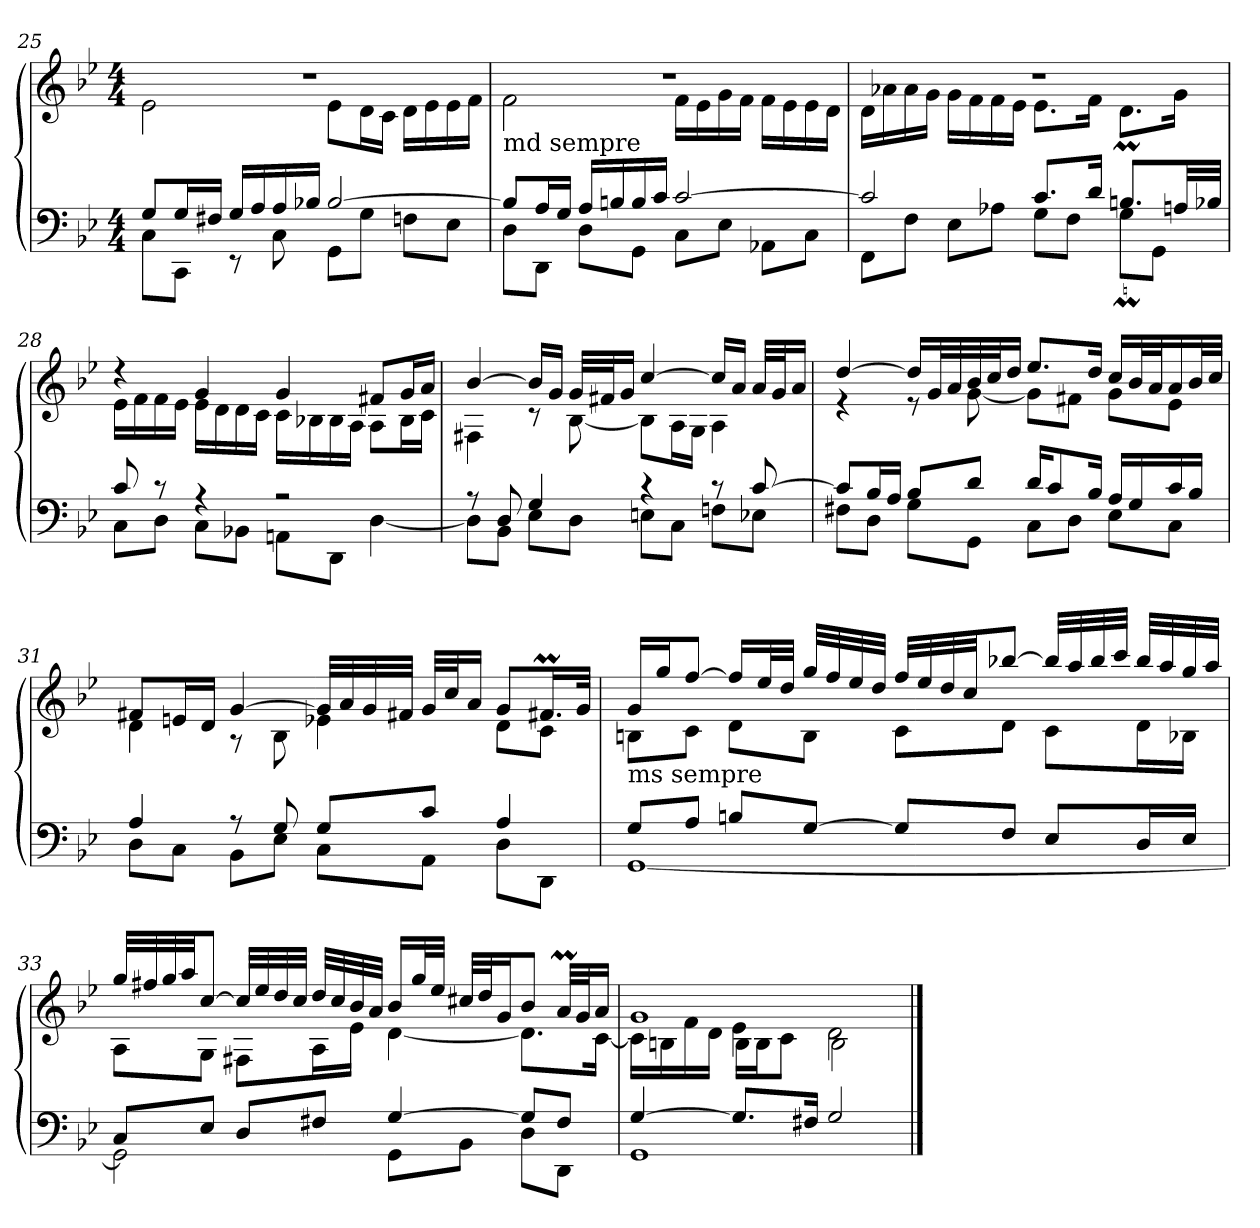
**kern	**kern
*part1	*part1
*staff2	*staff1
*clefF4	*clefG2
*k[b-e-]	*k[b-e-]
*B-:	*B-:
*M4/4	*M4/4
=25	=25
*^	*^
8G/L	8C\L	1rdd	2e-\
16G/L	8CC\J	.	.
16F#X/JJ	.	.	.
16G/LL	8r	.	.
16A/	.	.	.
16A/	8C\	.	.
16B-X/JJ	.	.	.
[2B-/	8GG\L	.	8e-\L
.	8G\J	.	16d\L
.	.	.	16c\JJ
.	8Fn\L	.	16d\LL
.	.	.	16e-\
.	8E-\J	.	16e-\
.	.	.	16f\JJ
!!LO:LB:g=z	!!
=26	=26	=26	=26
!LO:TX:a:t=md sempre	!	!	!
8B-/L]	8D\L	1rdd	2f\
16A/L	8DD\J	.	.
16G/JJ	.	.	.
16A/LL	8D\L	.	.
16Bn/	.	.	.
16B/	8GG\J	.	.
16c/JJ	.	.	.
[2c/	8C\L	.	16f\LL
.	.	.	16e-\
.	8E-\J	.	16g\
.	.	.	16f\JJ
.	8AA-X\L	.	16f\LL
.	.	.	16e-\
.	8C\J	.	16e-\
.	.	.	16d\JJ
=27	=27	=27	=27
2c/]	8FF\L	1rdd	16d\LL
.	.	.	16a-X\
.	8F\J	.	16a-\
.	.	.	16g\JJ
.	8E-\L	.	16g\LL
.	.	.	16f\
.	8A-X\J	.	16f\
.	.	.	16e-\JJ
8.c/L	8G\L	.	8.e-\L
.	8F\J	.	.
16d/Jk	.	.	16f\Jk
8.Bn/L	8GM\L	.	8.dm\L
.	8GG\J	.	.
32An/LL	.	.	16g\Jk
32B-X/JJJ	.	.	.
!!LO:LB:g=z	!!
=28	=28	=28	=28
8c/	8C\L	4r	16e-\LL
.	.	.	16f\
8rc	8D\J	.	16f\
.	.	.	16e-\JJ
4rA	8C\L	4g/	16e-\LL
.	.	.	16d\
.	8BB-X\J	.	16d\
.	.	.	16c\JJ
2rA	8AAn\L	4g/	16c\LL
.	.	.	16B-X\
.	8DD\J	.	16B-\
.	.	.	16A\JJ
.	[4D\	8f#X/L	8A\L
.	.	16g/L	16B-\L
.	.	16a/JJ	16c\JJ
=29	=29	=29	=29
8rA	8D\L]	[4b-/	4F#X\
8D/	8BB-\J	.	.
4G/	8E-\L	16b-/LL]	8rc
.	.	16g/JJ	.
.	8D\J	32g/LLL	[8B-\
.	.	32f#X/J	.
.	.	16g/JJ	.
4rc	8En\L	[4cc/	8B-\L]
.	8C\J	.	16A\L
.	.	.	16G\JJ
8rc	8Fn\L	16cc/LL]	4A\
.	.	16a/JJ	.
[8c/	8E-X\J	32a/LLL	.
.	.	32g/J	.
.	.	16a/JJ	.
!!LO:LB:g=z	!!
=30	=30	=30	=30
8c/L]	8F#X\L	[4dd/	4re
16B-/L	8D\J	.	.
16A/JJ	.	.	.
8B-/L	8G\L	16dd/LL]	8re
.	.	32g/L	.
.	.	32a/	.
8d/J	8GG\J	32b-/	[8g\
.	.	32cc/J	.
.	.	16dd/JJ	.
16d/KL	8C\L	8.ee-/L	8g\L]
8c/	.	.	.
.	8D\J	.	8f#X\J
16B-/Jk	.	16dd/Jk	.
16A/LL	8E-\L	16cc/LL	8g\L
16G/	.	32b-/L	.
.	.	32a/J	.
16c/	8C\J	16a/	8e-\J
16B-/JJ	.	32b-/L	.
.	.	32cc/JJJ	.
=31	=31	=31	=31
4A/	8D\L	8f#X/L	4d\
.	8C\J	16en/L	.
.	.	16d/JJ	.
8rA	8BB-\L	[4g/	8rA
8G/	8E-\J	.	8B-\
8G/L	8C\L	32g/LLL]	4e-X\
.	.	32a/	.
.	.	32g/	.
.	.	32f#X/JJJ	.
8c/J	8AA\J	32g/LLL	.
.	.	32cc/J	.
.	.	16a/JJ	.
4A/	8D\L	8g/L	8d\L
.	8DD\J	16.f#Xm/L	8c\J
.	.	32g/JJk	.
!!LO:PB:g=z	!!
=32	=32	=32	=32
!	!	!LO:TX:b:t=ms sempre	!
8G/L	[1GG:	16g/LL	8Bn\L
.	.	16gg/J	.
8A/J	.	[8ff/J	8c\J
8Bn/L	.	16ff/LL]	8d\L
.	.	32ee-/L	.
.	.	32dd/JJJ	.
[8G/J	.	32gg/LLL	8B\J
.	.	32ff/	.
.	.	32ee-/	.
.	.	32dd/JJJ	.
8G/L]	.	32ff/LLL	8c\L
.	.	32ee-/	.
.	.	32dd/	.
.	.	32cc/JJ	.
8F/J	.	[8bb-X/J	8d\J
8E-/L	.	32bb-/LLL]	8c\L
.	.	32aa/	.
.	.	32bb-/	.
.	.	32ccc/JJJ	.
16D/L	.	32bb-/LLL	16d\L
.	.	32aa/	.
16E-/JJ	.	32gg/	16B-X\JJ
.	.	32aa/JJJ	.
!!LO:LB:g=z	!!
=33	=33	=33	=33
8C/L	2GG\]	32gg/LLL	8A\L
.	.	32ff#X/	.
.	.	32gg/	.
.	.	32aa/JJ	.
8E-/J	.	[8cc/J	8G\J
8D/L	.	32cc/LLL]	8F#X\L
.	.	32ee-/	.
.	.	32dd/	.
.	.	32cc/JJJ	.
8F#X/J	.	32dd/LLL	16A\L
.	.	32cc/	.
.	.	32b-/	16e-\JJ
.	.	32a/JJJ	.
[4G/	8GG\L	16b-/LL	[4d\
.	.	32gg/L	.
.	.	32ee-/JJJ	.
.	8BB-\J	32cc#X/LLL	.
.	.	32dd/J	.
.	.	16g/J	.
8G/L]	8D\L	8b-/J	8.d\L]
8F#/J	8DD\J	32am/LLL	.
.	.	32g/J	.
.	.	16a/JJ	[16c\Jk
=34	=34	=34	=34
*	*	*	*^
[4G/	1GG	1g	16c\LL]	4ryy
.	.	.	16Bn\	.
.	.	.	16f\	.
.	.	.	16d\JJ	.
8.G/L]	.	.	4e-\	16B\LL
.	.	.	.	16B\J
.	.	.	.	8c\J
16F#X/Jk	.	.	.	.
2G/	.	.	2d\	2B\
*v	*v	*	*	*
*	*v	*v	*v
==	==
*-	*-
